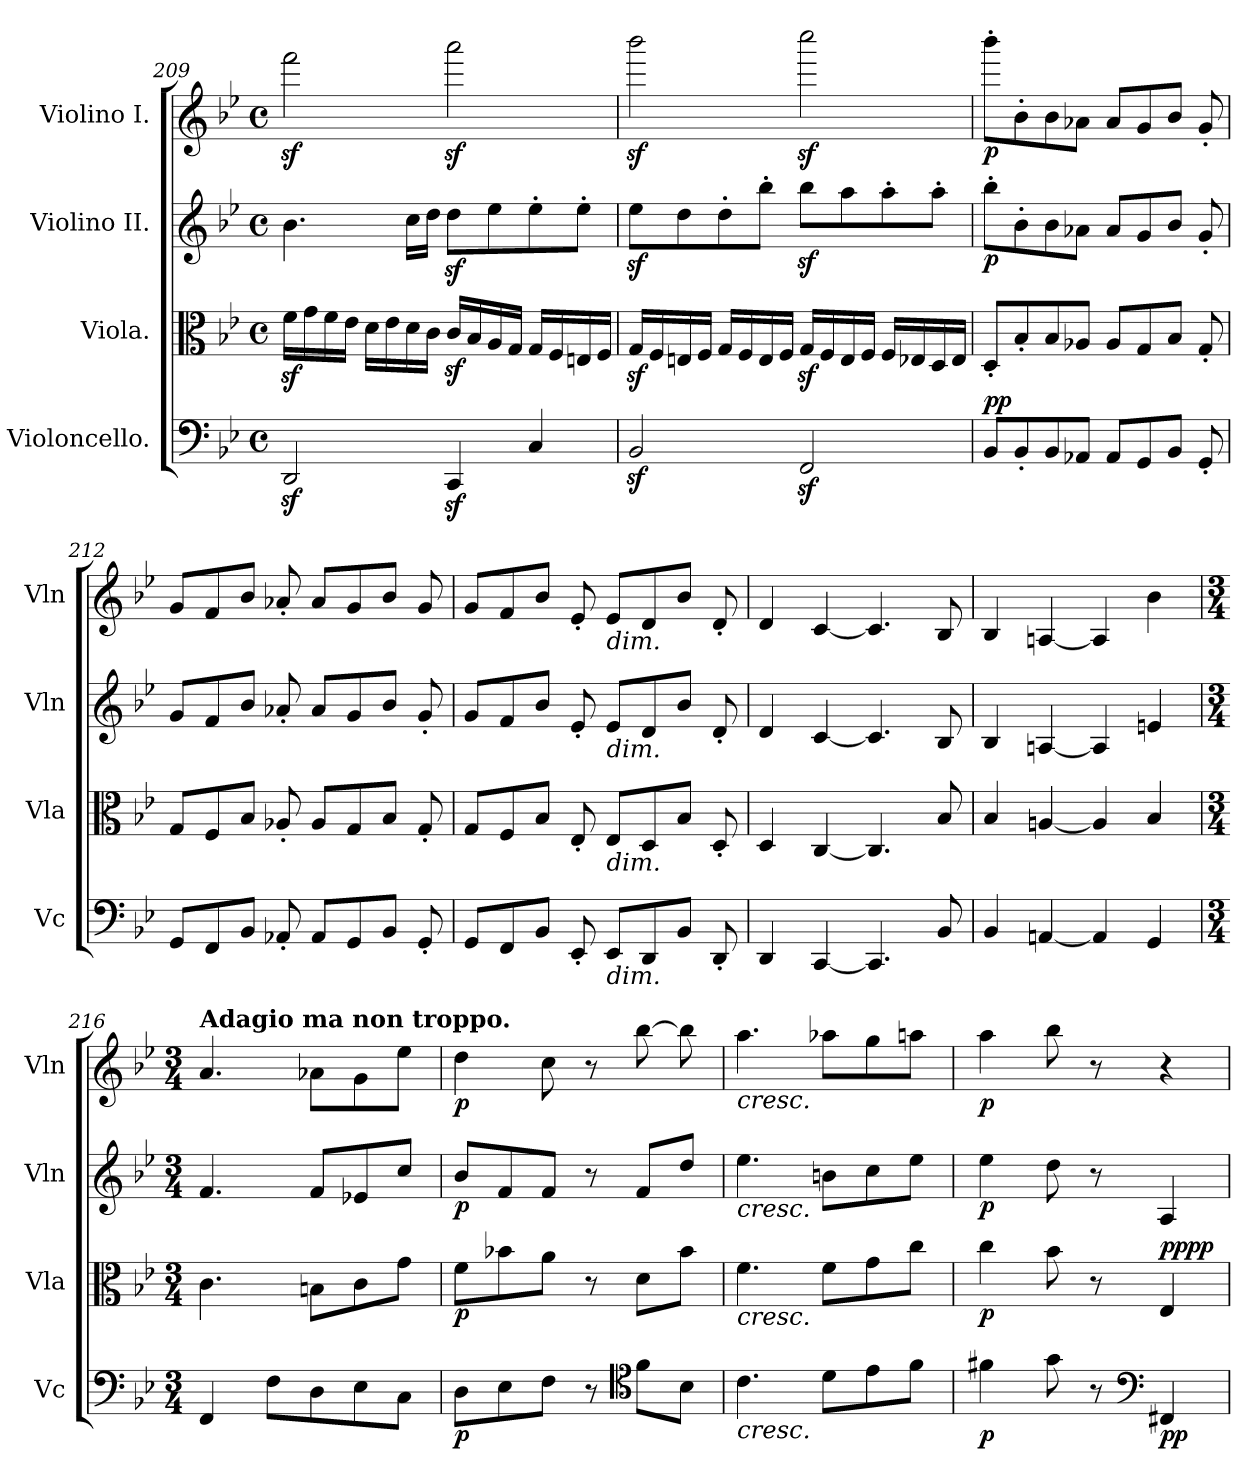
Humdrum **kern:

**kern	**dynam	**kern	**dynam	**kern	**dynam	**kern	**dynam
*part4	*part4	*part3	*part3	*part2	*part2	*part1	*part1
*staff4	*staff4	*staff3	*staff3	*staff2	*staff2	*staff1	*staff1
*I"Violoncello.	*	*I"Viola.	*	*I"Violino II.	*	*I"Violino I.	*
*I'Vc	*	*I'Vla	*	*I'Vln	*	*I'Vln	*
*clefF4	*	*clefC3	*	*clefG2	*	*clefG2	*
*k[b-e-]	*	*k[b-e-]	*	*k[b-e-]	*	*k[b-e-]	*
*B-:	*	*B-:	*	*B-:	*	*B-:	*
*M4/4	*	*M4/4	*	*M4/4	*	*M4/4	*
*met(c)	*	*met(c)	*	*met(c)	*	*met(c)	*
=209	=209	=209	=209	=209	=209	=209	=209
2DDz</	.	16fz>\LL	.	4.b-\	.	2fffz<\	.
.	.	16g\	.	.	.	.	.
.	.	16f\	.	.	.	.	.
.	.	16e-\JJ	.	.	.	.	.
.	.	16d\LL	.	.	.	.	.
.	.	16e-\	.	.	.	.	.
.	.	16d\	.	16cc\LL	.	.	.
.	.	16c\JJ	.	16dd\JJ	.	.	.
4CCz</	.	16cz</LL	.	8ddz<\L	.	2aaaz<\	.
.	.	16B-/	.	.	.	.	.
.	.	16A/	.	8ee-\	.	.	.
.	.	16G/JJ	.	.	.	.	.
4C/	.	16G/LL	.	8ee-'\	.	.	.
.	.	16F/	.	.	.	.	.
.	.	16En/	.	8ee-'\J	.	.	.
.	.	16F/JJ	.	.	.	.	.
=210	=210	=210	=210	=210	=210	=210	=210
2BB-z</	.	16Gz</LL	.	8ee-z<\L	.	2bbb-z<\	.
.	.	16F/	.	.	.	.	.
.	.	16En/	.	8dd\	.	.	.
.	.	16F/JJ	.	.	.	.	.
.	.	16G/LL	.	8dd'\	.	.	.
.	.	16F/	.	.	.	.	.
.	.	16E/	.	8bb-'\J	.	.	.
.	.	16F/JJ	.	.	.	.	.
2FFz</	.	16Gz</LL	.	8bb-z<\L	.	2ccccz<\	.
.	.	16F/	.	.	.	.	.
.	.	16E/	.	8aa\	.	.	.
.	.	16F/JJ	.	.	.	.	.
.	.	16F/LL	.	8aa'\	.	.	.
.	.	16E-X/	.	.	.	.	.
.	.	16D/	.	8aa'\J	.	.	.
.	.	16E-/JJ	.	.	.	.	.
=211	=211	=211	=211	=211	=211	=211	=211
!	!LO:DY:b	!	!	!	!	!	!
!	!LO:DY:n=1:a	!	!	!	!LO:DY:b	!	!LO:DY:b
8BB-/L	p p	8D'/L	.	8bb-'\L	p	8bbb-'\L	p
8BB-'/	.	8B-'/	.	8b-'\	.	8b-'\	.
8BB-/	.	8B-/	.	8b-\	.	8b-\	.
8AA-X/J	.	8A-X/J	.	8a-X\J	.	8a-X\J	.
8AA-/L	.	8A-/L	.	8a-/L	.	8a-/L	.
8GG/	.	8G/	.	8g/	.	8g/	.
8BB-/J	.	8B-/J	.	8b-/J	.	8b-/J	.
8GG'/	.	8G'/	.	8g'/	.	8g'/	.
=212	=212	=212	=212	=212	=212	=212	=212
8GG/L	.	8G/L	.	8g/L	.	8g/L	.
8FF/	.	8F/	.	8f/	.	8f/	.
8BB-/J	.	8B-/J	.	8b-/J	.	8b-/J	.
8AA-X'/	.	8A-X'/	.	8a-X'/	.	8a-X'/	.
8AA-/L	.	8A-/L	.	8a-/L	.	8a-/L	.
8GG/	.	8G/	.	8g/	.	8g/	.
8BB-/J	.	8B-/J	.	8b-/J	.	8b-/J	.
8GG'/	.	8G'/	.	8g'/	.	8g/	.
=213	=213	=213	=213	=213	=213	=213	=213
8GG/L	.	8G/L	.	8g/L	.	8g/L	.
8FF/	.	8F/	.	8f/	.	8f/	.
8BB-/J	.	8B-/J	.	8b-/J	.	8b-/J	.
8EE-'/	.	8E-'/	.	8e-'/	.	8e-'/	.
!	!	!	!	!	!	!LO:TX:b:i:t=dim.	!
!	!	!	!	!LO:TX:b:i:t=dim.	!	!	!
!	!	!LO:TX:b:i:t=dim.	!	!	!	!	!
!LO:TX:b:i:t=dim.	!	!	!	!	!	!	!
8EE-/L	.	8E-/L	.	8e-/L	.	8e-/L	.
8DD/	.	8D/	.	8d/	.	8d/	.
8BB-/J	.	8B-/J	.	8b-/J	.	8b-/J	.
8DD'/	.	8D'/	.	8d'/	.	8d'/	.
=214	=214	=214	=214	=214	=214	=214	=214
4DD/	.	4D/	.	4d/	.	4d/	.
[4CC/	.	[4C/	.	[4c/	.	[4c/	.
4.CC/]	.	4.C/]	.	4.c/]	.	4.c/]	.
8BB-/	.	8B-/	.	8B-/	.	8B-/	.
=215	=215	=215	=215	=215	=215	=215	=215
4BB-/	.	4B-/	.	4B-/	.	4B-/	.
[4AAn/	.	[4An/	.	[4An/	.	[4An/	.
4AA/]	.	4A/]	.	4A/]	.	4A/]	.
4GG/	.	4B-/	.	4en/	.	4b-\	.
=216	=216	=216	=216	=216	=216	=216	=216
*M3/4	*	*M3/4	*	*M3/4	*	*M3/4	*
!	!	!	!	!	!	!LO:TX:a:B:t=Adagio ma non troppo.	!
4FF/	.	4.c\	.	4.f/	.	4.a/	.
8F\L	.	.	.	.	.	.	.
8D\	.	8Bn\L	.	8f/L	.	8a-X\L	.
8E-\	.	8c\	.	8e-X/	.	8g\	.
8C\J	.	8g\J	.	8cc/J	.	8ee-\J	.
=217	=217	=217	=217	=217	=217	=217	=217
!	!LO:DY:b	!	!LO:DY:b	!	!LO:DY:b	!	!LO:DY:b
8D\L	p	8f\L	p	8b-/L	p	4dd\	p
8E-\	.	8b-X\	.	8f/	.	.	.
8F\J	.	8a\J	.	8f/J	.	8cc\	.
8r	.	8r	.	8r	.	8r	.
*clefC4	*	*	*	*	*	*	*
8f\L	.	8d\L	.	8f/L	.	[8bb-\	.
8B-\J	.	8b-\J	.	8dd/J	.	8bb-\]	.
=218	=218	=218	=218	=218	=218	=218	=218
!	!	!	!	!	!	!LO:TX:b:i:t=cresc.	!
!	!	!	!	!LO:TX:b:i:t=cresc.	!	!	!
!	!	!LO:TX:b:i:t=cresc.	!	!	!	!	!
!LO:TX:b:i:t=cresc.	!	!	!	!	!	!	!
4.c\	.	4.f\	.	4.ee-\	.	4.aa\	.
8d\L	.	8f\L	.	8bn\L	.	8aa-X\L	.
8e-\	.	8g\	.	8cc\	.	8gg\	.
8f\J	.	8cc\J	.	8ee-\J	.	8aan\J	.
=219	=219	=219	=219	=219	=219	=219	=219
!	!LO:DY:b	!	!LO:DY:b	!	!LO:DY:b	!	!LO:DY:b
4f#X\	p	4cc\	p	4ee-\	p	4aa\	p
8g\	.	8b-\	.	8dd\	.	8bb-\	.
8r	.	8r	.	8r	.	8r	.
*clefF4	*	*	*	*	*	*	*
!	!LO:DY:b	!	!LO:DY:a	!	!	!	!
!	!	!	!LO:DY:n=1:b	!	!	!	!
4FF#X/	pp	4E-/	pp pp	4A/	.	4r	.
=	=	=	=	=	=	=	=
*-	*-	*-	*-	*-	*-	*-	*-
